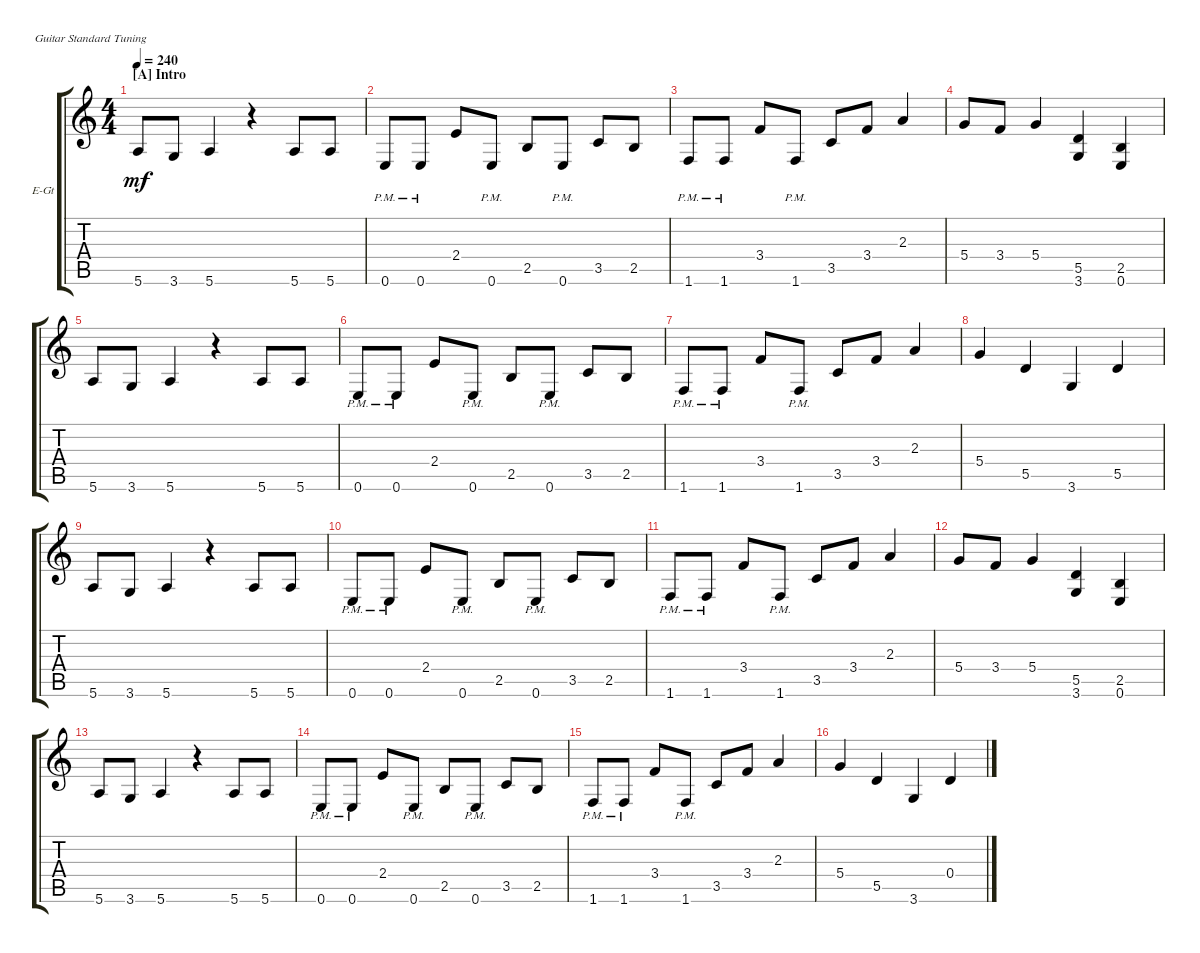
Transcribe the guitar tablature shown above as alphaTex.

\defaultSystemsLayout 4
\bracketExtendMode groupsimilarinstruments
\firstSystemTrackNameOrientation horizontal
\otherSystemsTrackNameOrientation horizontal
\track ("Rhythm Octs/Other" "E-Gt") {instrument distortionguitar}
\staff {score tabs}
\tuning (E4 B3 G3 D3 A2 E2)
\ts (4 4)
\section ("A" "Intro")
\tempo 240
\clef g2
\scale
0.485477
\ks c
5.6.8{dy mf instrument distortionguitar} 3.6.8 5.6.4 r.4 5.6.8 5.6.8 |
\scale
0.257261 0.6{pm}.8 0.6{pm}.8 2.4.8 0.6{pm}.8 2.5.8 0.6{pm}.8 3.5.8 2.5.8 |
\scale
0.257261 1.6{pm}.8 1.6{pm}.8 3.4.8 1.6{pm}.8 3.5.8 3.4.8 2.3.4 |
\scale
0.333333 5.4.8 3.4.8 5.4.4 (3.6 5.5).4 (0.6 2.5).4 |
\scale
0.333333 5.6.8 3.6.8 5.6.4 r.4 5.6.8 5.6.8 |
\scale
0.333333 0.6{pm}.8 0.6{pm}.8 2.4.8 0.6{pm}.8 2.5.8 0.6{pm}.8 3.5.8 2.5.8 |
\scale
0.333333 1.6{pm}.8 1.6{pm}.8 3.4.8 1.6{pm}.8 3.5.8 3.4.8 2.3.4 |
\scale
0.333333 5.4.4 5.5.4 3.6.4 5.5.4 |
\scale
0.333333 5.6.8 3.6.8 5.6.4 r.4 5.6.8 5.6.8 |
\scale
0.333333 0.6{pm}.8 0.6{pm}.8 2.4.8 0.6{pm}.8 2.5.8 0.6{pm}.8 3.5.8 2.5.8 |
\scale
0.333333 1.6{pm}.8 1.6{pm}.8 3.4.8 1.6{pm}.8 3.5.8 3.4.8 2.3.4 |
\scale
0.333333 5.4.8 3.4.8 5.4.4 (3.6 5.5).4 (0.6 2.5).4 |
\scale
0.333333 5.6.8 3.6.8 5.6.4 r.4 5.6.8 5.6.8 |
\scale
0.333333 0.6{pm}.8 0.6{pm}.8 2.4.8 0.6{pm}.8 2.5.8 0.6{pm}.8 3.5.8 2.5.8 |
\scale
0.333333 1.6{pm}.8 1.6{pm}.8 3.4.8 1.6{pm}.8 3.5.8 3.4.8 2.3.4 |
\scale
0.333333 5.4.4 5.5.4 3.6.4 0.4.4
